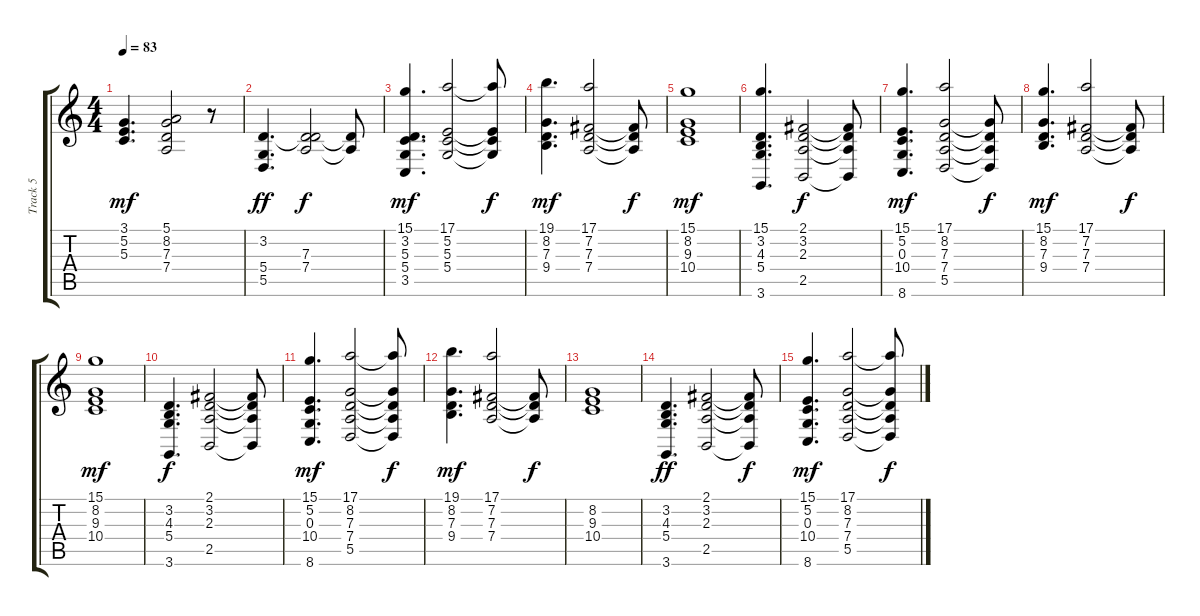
\track ("Track 5" "Track 5") {instrument pad2warm}
\staff {score tabs}
\tuning (E4 B3 G3 D3 A2 E2) {hide}
\ts (4 4)
\tempo 83
\clef g2
\ks c
(3.1 5.2 5.3).4{d dy mf} (5.1 8.2 7.3 7.4).2 r.8 |
(3.2 5.4 5.5).4{d dy ff} (3.2{t} 7.3 7.4).2{dy f} (7.3{t} 7.4{t}).8 |
(15.1 3.2 5.3 5.4 3.5).4{d dy mf} (17.1 5.2 5.3 5.4).2 (17.1{t} 5.2{t} 5.3{t} 5.4{t}).8{dy f} |
(19.1 8.2 7.3 9.4).4{d dy mf} (17.1 7.2 7.3 7.4).2 (7.2{t} 7.3{t} 7.4{t}).8{dy f} |
(15.1 8.2 9.3 10.4).1{dy mf} |
(15.1 3.2 4.3 5.4 3.6).4{d} (2.1 3.2 2.3 2.5).2{dy f} (2.1{t} 3.2{t} 2.3{t} 2.5{t}).8 |
(15.1 5.2 0.3 10.4 8.6).4{d dy mf} (17.1 8.2 7.3 7.4 5.5).2 (8.2{t} 7.3{t} 7.4{t} 5.5{t}).8{dy f} |
(15.1 8.2 7.3 9.4).4{d dy mf} (17.1 7.2 7.3 7.4).2 (7.2{t} 7.3{t} 7.4{t}).8{dy f} |
(15.1 8.2 9.3 10.4).1{dy mf} |
(3.2 4.3 5.4 3.6).4{d dy f} (2.1 3.2 2.3 2.5).2 (2.1{t} 3.2{t} 2.3{t} 2.5{t}).8 |
(15.1 5.2 0.3 10.4 8.6).4{d dy mf} (17.1 8.2 7.3 7.4 5.5).2 (17.1{t} 8.2{t} 7.3{t} 7.4{t} 5.5{t}).8{dy f} |
(19.1 8.2 7.3 9.4).4{d dy mf} (17.1 7.2 7.3 7.4).2 (7.2{t} 7.3{t} 7.4{t}).8{dy f} |
(8.2 9.3 10.4).1 |
(3.2 4.3 5.4 3.6).4{d dy ff} (2.1 3.2 2.3 2.5).2 (2.1{t} 3.2{t} 2.3{t} 2.5{t}).8{dy f} |
(15.1 5.2 0.3 10.4 8.6).4{d dy mf} (17.1 8.2 7.3 7.4 5.5).2 (17.1{t} 8.2{t} 7.3{t} 7.4{t} 5.5{t}).8{dy f}
